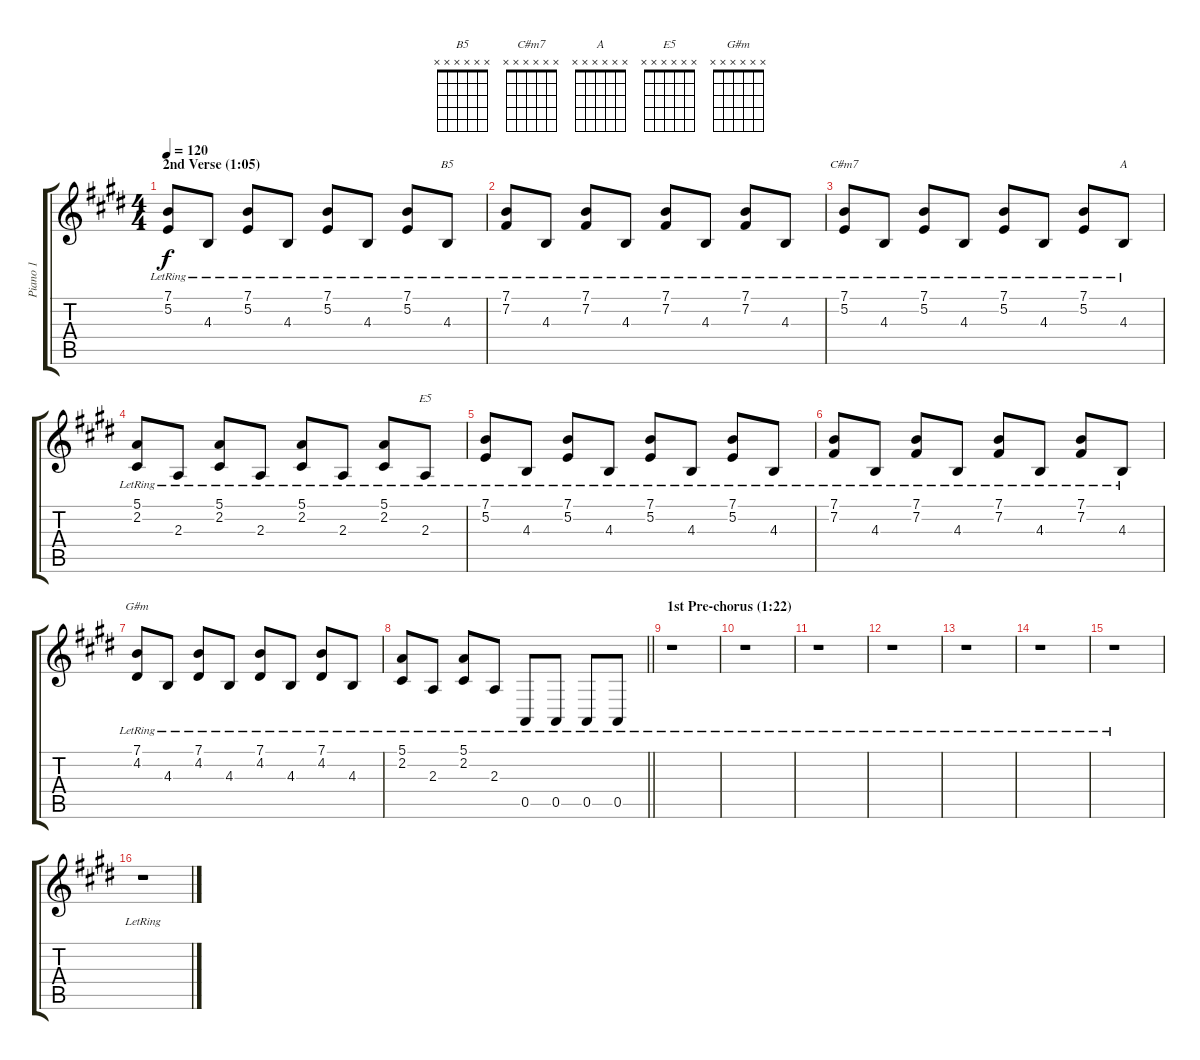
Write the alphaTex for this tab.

\track ("Piano 1" "Piano 1") {instrument electricgrandpiano}
\staff {score tabs}
\tuning (E4 B3 G3 D3 A2 E2) {hide}
\chord ("B5" x x x x x x)
\chord ("C#m7" x x x x x x)
\chord ("A" x x x x x x)
\chord ("E5" x x x x x x)
\chord ("G#m" x x x x x x)
\ts (4 4)
\section ("" "2nd Verse (1:05)")
\tempo 120
\clef g2
\ks e
(7.1{lr} 5.2{lr}).8{dy f} 4.3{lr}.8 (7.1{lr} 5.2{lr}).8 4.3{lr}.8 (7.1{lr} 5.2{lr}).8 4.3{lr}.8 (7.1{lr} 5.2{lr}).8 4.3{lr}.8{ch "B5"} |
(7.1{lr} 7.2{lr}).8 4.3{lr}.8 (7.1{lr} 7.2{lr}).8 4.3{lr}.8 (7.1{lr} 7.2{lr}).8 4.3{lr}.8 (7.1{lr} 7.2{lr}).8 4.3{lr}.8 |
(7.1{lr} 5.2{lr}).8{ch "C#m7"} 4.3{lr}.8 (7.1{lr} 5.2{lr}).8 4.3{lr}.8 (7.1{lr} 5.2{lr}).8 4.3{lr}.8 (7.1{lr} 5.2{lr}).8 4.3{lr}.8{ch "A"} |
(5.1{lr} 2.2{lr}).8 2.3{lr}.8 (5.1{lr} 2.2{lr}).8 2.3{lr}.8 (5.1{lr} 2.2{lr}).8 2.3{lr}.8 (5.1{lr} 2.2{lr}).8 2.3{lr}.8{ch "E5"} |
(7.1{lr} 5.2{lr}).8 4.3{lr}.8 (7.1{lr} 5.2{lr}).8 4.3{lr}.8 (7.1{lr} 5.2{lr}).8 4.3{lr}.8 (7.1{lr} 5.2{lr}).8 4.3{lr}.8 |
(7.1{lr} 7.2{lr}).8 4.3{lr}.8 (7.1{lr} 7.2{lr}).8 4.3{lr}.8 (7.1{lr} 7.2{lr}).8 4.3{lr}.8 (7.1{lr} 7.2{lr}).8 4.3{lr}.8 |
(7.1{lr} 4.2{lr}).8{ch "G#m"} 4.3{lr}.8 (7.1{lr} 4.2{lr}).8 4.3{lr}.8 (7.1{lr} 4.2{lr}).8 4.3{lr}.8 (7.1{lr} 4.2{lr}).8 4.3{lr}.8 |
\barLineRight lightlight
(5.1{lr} 2.2{lr}).8 2.3{lr}.8 (5.1{lr} 2.2{lr}).8 2.3{lr}.8 0.5{lr}.8{volume 10} 0.5{lr}.8 0.5{lr}.8 0.5{lr}.8 |
\section ("" "1st Pre-chorus (1:22)")
r.1 |
r.1 |
r.1 |
r.1 |
r.1 |
r.1 |
r.1 |
r.1
